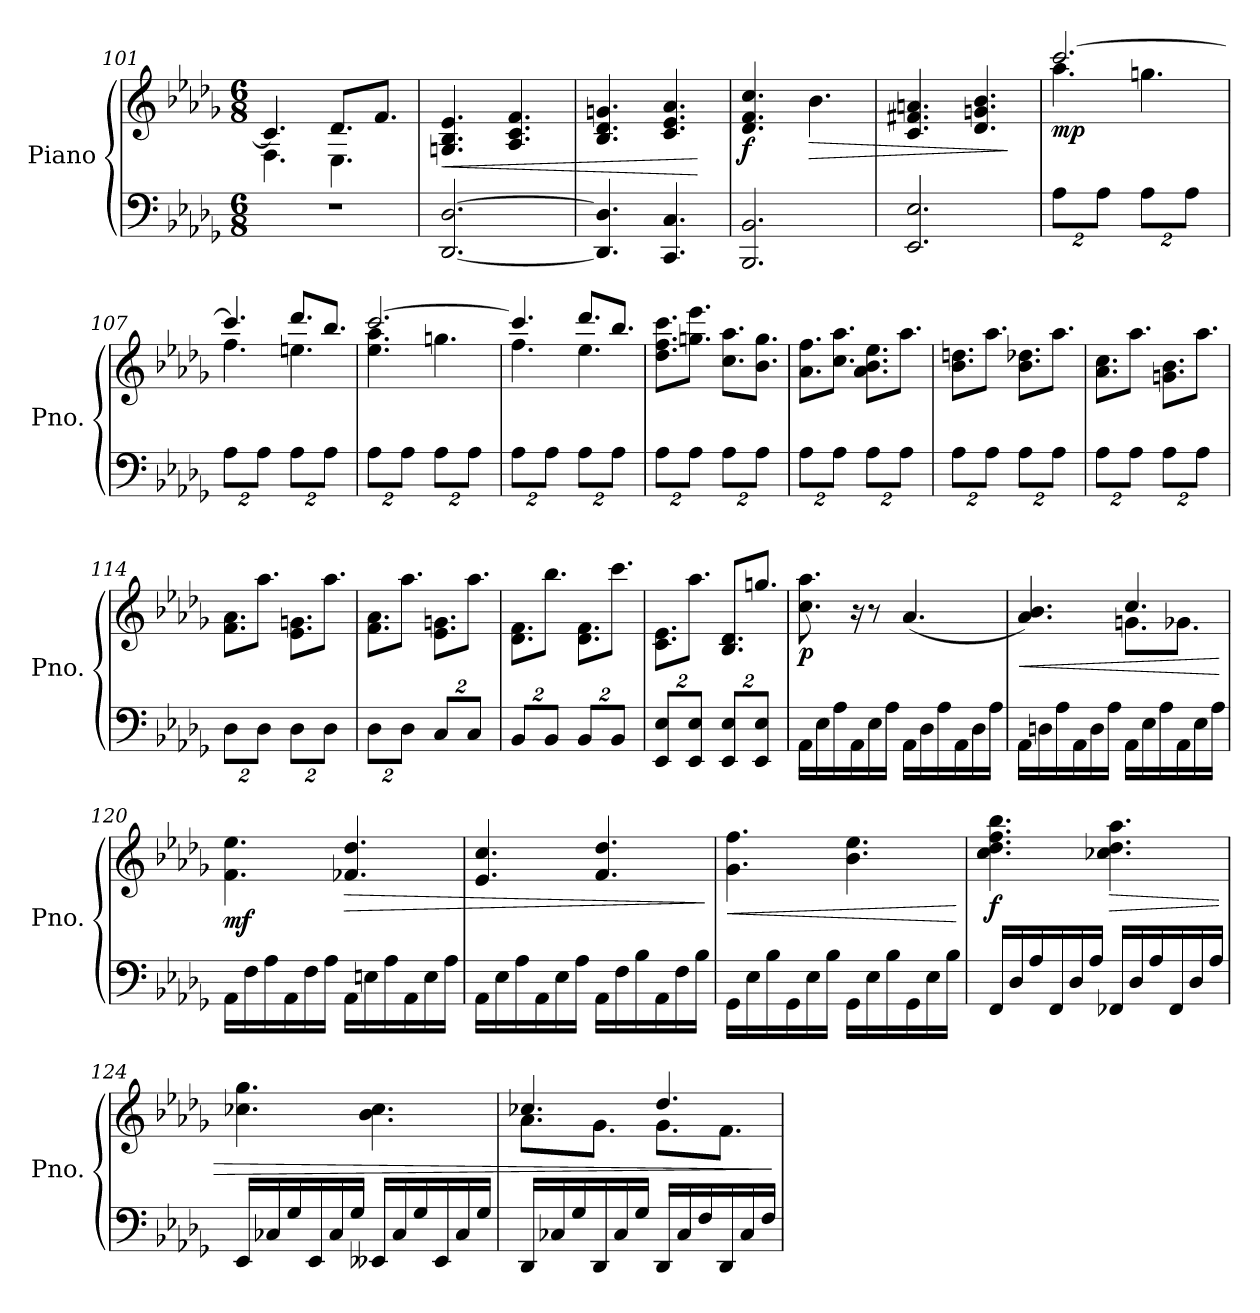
**kern	**kern	**dynam
*part1	*part1	*part1
*staff2	*staff1	*staff1/2
*I"Piano	*	*
*I'Pno.	*	*
!!LO:LB:g=z
*clefF4	*clefG2	*
*k[b-e-a-d-g-]	*k[b-e-a-d-g-]	*
*M6/8	*M6/8	*
=101	=101	=101
*	*^	*
2.r	4.c/]	4.F\	.
.	8.d-/L	4.E-\	.
.	8.f/J	.	.
*	*v	*v	*
=102	=102	=102
!	!	!LO:HP:b
[2.DD-/ [2.D-/	4.Gn/ 4.B-/ 4.e-/	<
.	4.A-/ 4.c/ 4.f/	.
=103	=103	=103
4.DD-/] 4.D-/]	4.B-/ 4.d-/ 4.gn/	.
4.CC/ 4.C/	4.c/ 4.e-/ 4.a-/	.
.	.	[
=104	=104	=104
!	!	!LO:DY:b
2.BBB-/ 2.BB-/	4.d-/ 4.f/ 4.cc/	f
!	!	!LO:HP:b
.	4.b-\	>
=105	=105	=105
2.EE-/ 2.E-/	4.c/ 4.f#X/ 4.an/	.
.	4.d-/ 4.gn/ 4.b-/	.
.	.	]
=106	=106	=106
*Xbrackettup	*	*
*	*^	*
!	!	!	!LO:DY:b
16%3A-\L	[2.ccc/	4.aa-\	mp
16%3A-\J	.	.	.
16%3A-\L	.	4.ggn\	.
16%3A-\J	.	.	.
=107	=107	=107	=107
16%3A-\L	4.ccc/]	4.ff\	.
16%3A-\J	.	.	.
16%3A-\L	8.ddd-/L	4.een\	.
16%3A-\J	8.bb-/J	.	.
=108	=108	=108	=108
16%3A-\L	[2.ccc/	4.ee-\ 4.aa-\	.
16%3A-\J	.	.	.
16%3A-\L	.	4.ggn\	.
16%3A-\J	.	.	.
!!LO:PB:g=z	!!
=109	=109	=109	=109
16%3A-\L	4.ccc/]	4.ff\	.
16%3A-\J	.	.	.
16%3A-\L	8.ddd-/L	4.ee-\	.
16%3A-\J	8.bb-/J	.	.
*	*v	*v	*
=110	=110	=110
16%3A-\L	8.dd-\ 8.ff\ 8.ccc\L	.
16%3A-\J	8.ggn\ 8.eee-\J	.
16%3A-\L	8.cc\ 8.aa-\L	.
16%3A-\J	8.b-\ 8.gg\J	.
=111	=111	=111
16%3A-\L	8.a-\ 8.ff\L	.
16%3A-\J	8.cc\ 8.aa-\J	.
16%3A-\L	8.a-\ 8.b-\ 8.ee-\L	.
16%3A-\J	8.aa-\J	.
=112	=112	=112
16%3A-\L	8.b-\ 8.ddn\L	.
16%3A-\J	8.aa-\J	.
16%3A-\L	8.b-\ 8.dd-X\L	.
16%3A-\J	8.aa-\J	.
=113	=113	=113
16%3A-\L	8.a-\ 8.cc\L	.
16%3A-\J	8.aa-\J	.
16%3A-\L	8.gn\ 8.b-\L	.
16%3A-\J	8.aa-\J	.
=114	=114	=114
16%3D-\L	8.f\ 8.a-\L	.
16%3D-\J	8.aa-\J	.
16%3D-\L	8.e-\ 8.gn\L	.
16%3D-\J	8.aa-\J	.
!!LO:LB:g=z
=115	=115	=115
16%3D-\L	8.f\ 8.a-\L	.
16%3D-\J	8.aa-\J	.
16%3C/L	8.e-\ 8.gn\L	.
16%3C/J	8.aa-\J	.
=116	=116	=116
16%3BB-/L	8.d-\ 8.f\L	.
16%3BB-/J	8.bb-\J	.
16%3BB-/L	8.d-\ 8.f\L	.
16%3BB-/J	8.ccc\J	.
=117	=117	=117
16%3EE-/ 16%3E-/L	8.c\ 8.e-\L	.
16%3EE-/ 16%3E-/J	8.aa-\J	.
16%3EE-/ 16%3E-/L	8.B-/ 8.d-/L	.
16%3EE-/ 16%3E-/J	8.ggn/J	.
=118	=118	=118
!	!	!LO:DY:b
16AA-\LL	8.cc\ 8.aa-\	p
16E-\	.	.
16A-\	.	.
16AA-\	16r	.
16E-\	8r	.
16A-\JJ	.	.
16AA-\LL	(4.a-/	.
16D-\	.	.
16A-\	.	.
16AA-\	.	.
16D-\	.	.
16A-\JJ	.	.
!!LO:LB:g=z
=119	=119	=119
!	!	!LO:HP:b
*	*^	*
16AA-\LL	4.a-/ 4.b-/)	4.ryy	<
16Dn\	.	.	.
16A-\	.	.	.
16AA-\	.	.	.
16D\	.	.	.
16A-\JJ	.	.	.
16AA-\LL	4.cc/	8.gn\L	.
16E-\	.	.	.
16A-\	.	.	.
16AA-\	.	8.g-X\J	.
16E-\	.	.	.
16A-\JJ	.	.	.
*	*v	*v	*
.	.	[
=120	=120	=120
!	!	!LO:DY:b
16AA-\LL	4.f\ 4.ee-\	mf
16F\	.	.
16A-\	.	.
16AA-\	.	.
16F\	.	.
16A-\JJ	.	.
!	!	!LO:HP:b
16AA-\LL	4.f-X/ 4.dd-/	>
16En\	.	.
16A-\	.	.
16AA-\	.	.
16E\	.	.
16A-\JJ	.	.
=121	=121	=121
16AA-\LL	4.e-/ 4.cc/	.
16E-\	.	.
16A-\	.	.
16AA-\	.	.
16E-\	.	.
16A-\JJ	.	.
16AA-\LL	4.f/ 4.dd-/	.
16F\	.	.
16B-\	.	.
16AA-\	.	.
16F\	.	.
16B-\JJ	.	.
.	.	]
!!LO:LB:g=z
=122	=122	=122
!	!	!LO:HP:b
16GG-\LL	4.g-\ 4.ff\	<
16E-\	.	.
16B-\	.	.
16GG-\	.	.
16E-\	.	.
16B-\JJ	.	.
16GG-\LL	4.b-\ 4.ee-\	.
16E-\	.	.
16B-\	.	.
16GG-\	.	.
16E-\	.	.
16B-\JJ	.	.
.	.	[
=123	=123	=123
!	!	!LO:DY:b
16FF/LL	4.cc\ 4.dd-\ 4.ff\ 4.bb-\	f
16D-/	.	.
16A-/	.	.
16FF/	.	.
16D-/	.	.
16A-/JJ	.	.
!	!	!LO:HP:b
16FF-X/LL	4.cc-X\ 4.dd-\ 4.aa-\	>
16D-/	.	.
16A-/	.	.
16FF-/	.	.
16D-/	.	.
16A-/JJ	.	.
=124	=124	=124
16EE-/LL	4.cc-X\ 4.gg-\	.
16C-X/	.	.
16G-/	.	.
16EE-/	.	.
16C-/	.	.
16G-/JJ	.	.
16EE--X/LL	4.b-\ 4.cc-\	.
16C-/	.	.
16G-/	.	.
16EE--/	.	.
16C-/	.	.
16G-/JJ	.	.
!!LO:LB:g=z
=125	=125	=125
*	*^	*
16DD-/LL	4.cc-X/	8.a-\L	.
16C-X/	.	.	.
16G-/	.	.	.
16DD-/	.	8.g-\J	.
16C-/	.	.	.
16G-/JJ	.	.	.
16DD-/LL	4.dd-/	8.g-\L	.
16C-/	.	.	.
16F/	.	.	.
16DD-/	.	8.f\J	.
16C-/	.	.	.
16F/JJ	.	.	.
*	*v	*v	*
.	.	]
=	=	=
*-	*-	*-
